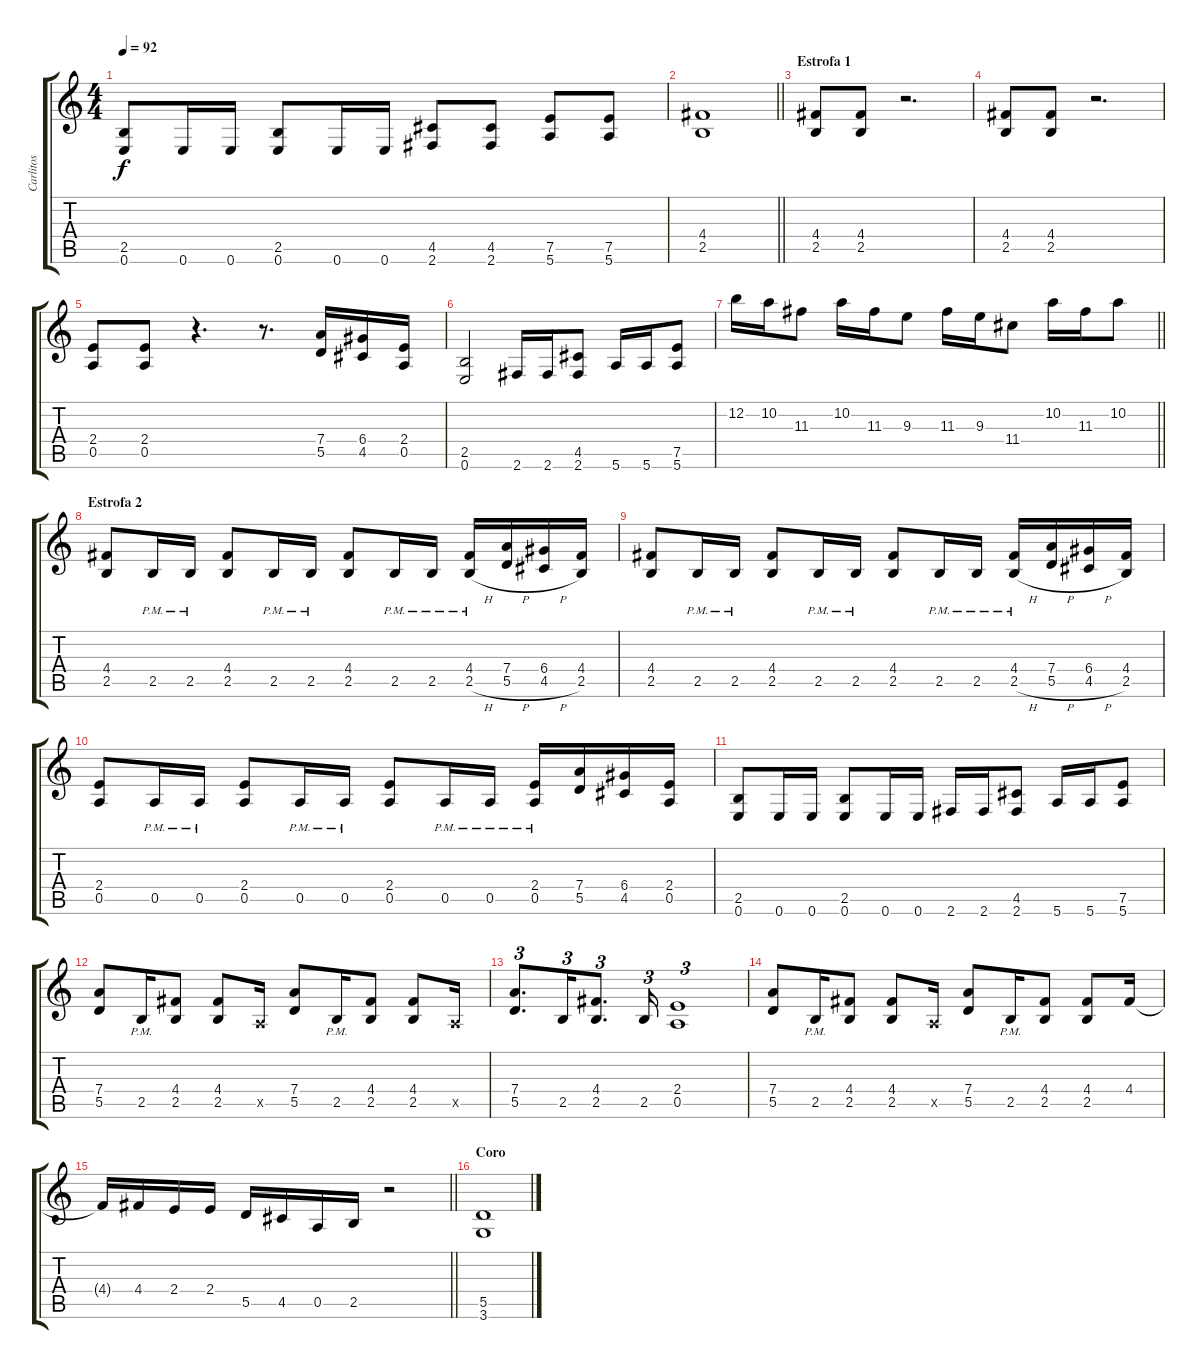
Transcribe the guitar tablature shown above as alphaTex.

\track ("Carlitos" "Carlitos") {instrument distortionguitar}
\staff {score tabs}
\tuning (E4 B3 G3 D3 A2 E2) {hide}
\ts (4 4)
\tempo 92
\clef g2
\ks c
(2.5 0.6).8{dy f} 0.6.16 0.6.16 (2.5 0.6).8 0.6.16 0.6.16 (4.5 2.6).8 (4.5 2.6).8 (7.5 5.6).8 (7.5 5.6).8 |
\barLineRight lightlight
(4.4 2.5).1 |
\section ("" "Estrofa 1")
(4.4 2.5).8 (4.4 2.5).8 r.2{d} |
(4.4 2.5).8 (4.4 2.5).8 r.2{d} |
(2.4 0.5).8 (2.4 0.5).8 r.4{d} r.8{d} (7.4 5.5).16 (6.4 4.5).16 (2.4 0.5).16 |
(2.5 0.6).2 2.6.16 2.6.16 (4.5 2.6).8 5.6.16 5.6.16 (7.5 5.6).8 |
\barLineRight lightlight
12.2.16 10.2.16 11.3.8 10.2.16 11.3.16 9.3.8 11.3.16 9.3.16 11.4.8 10.2.16 11.3.16 10.2.8 |
\section ("" "Estrofa 2")
(4.4 2.5).8 2.5{pm}.16 2.5{pm}.16 (4.4 2.5).8 2.5{pm}.16 2.5{pm}.16 (4.4 2.5).8 2.5{pm}.16 2.5{pm}.16 (4.4 2.5{h pm}).16 (7.4 5.5{h}).16 (6.4 4.5{h}).16 (4.4 2.5).16 |
(4.4 2.5).8 2.5{pm}.16 2.5{pm}.16 (4.4 2.5).8 2.5{pm}.16 2.5{pm}.16 (4.4 2.5).8 2.5{pm}.16 2.5{pm}.16 (4.4 2.5{h pm}).16 (7.4 5.5{h}).16 (6.4 4.5{h}).16 (4.4 2.5).16 |
(2.4 0.5).8 0.5{pm}.16 0.5{pm}.16 (2.4 0.5).8 0.5{pm}.16 0.5{pm}.16 (2.4 0.5).8 0.5{pm}.16 0.5{pm}.16 (2.4 0.5{pm}).16 (7.4 5.5).16 (6.4 4.5).16 (2.4 0.5).16 |
(2.5 0.6).8 0.6.16 0.6.16 (2.5 0.6).8 0.6.16 0.6.16 2.6.16 2.6.16 (4.5 2.6).8 5.6.16 5.6.16 (7.5 5.6).8 |
(7.4 5.5).8 2.5{pm}.16 (4.4 2.5).8 (4.4 2.5).8 0.5{x}.16 (7.4 5.5).8 2.5{pm}.16 (4.4 2.5).8 (4.4 2.5).8 0.5{x}.16 |
(7.4 5.5).8{d tu (3 2)} 2.5.16{tu (3 2)} (4.4 2.5).8{d tu (3 2)} 2.5.16{tu (3 2)} (2.4 0.5).1{tu (3 2)} |
(7.4 5.5).8 2.5{pm}.16 (4.4 2.5).8 (4.4 2.5).8 0.5{x}.16 (7.4 5.5).8 2.5{pm}.16 (4.4 2.5).8 (4.4 2.5).8 4.4.16 |
\barLineRight lightlight
4.4{t}.16 4.4.16 2.4.16 2.4.16 5.5.16 4.5.16 0.5.16 2.5.16 r.2 |
\section ("" "Coro")
(5.5 3.6).1
